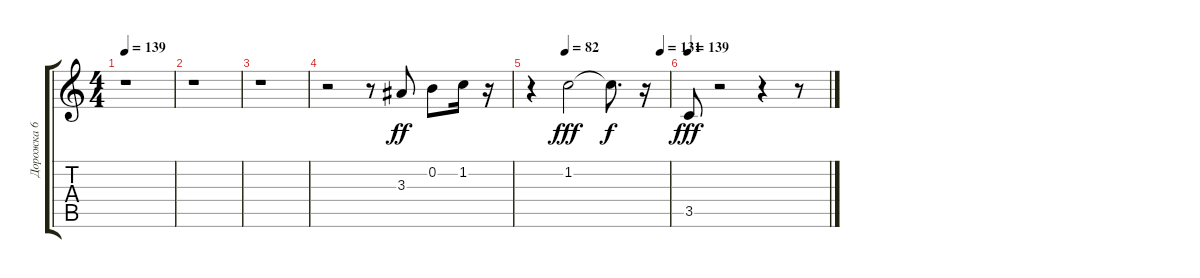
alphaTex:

\track ("Дорожка 6" "Дорожка 6") {instrument guitarharmonics}
\staff {score tabs}
\tuning (E4 B3 G3 D3 A2 E2) {hide}
\ts (4 4)
\tempo 139
\clef g2
\ks c
r.1{dy f} |
r.1 |
r.1 |
r.2 r.8 3.3.8{dy ff balance 8} 0.2.8 1.2.16 r.16 |
\tempo (82 0.25)
\tempo (131 0.9375)
r.4 1.2.2{dy fff} 1.2{t}.8{d dy f} r.16 |
\tempo 139
3.5.8{dy fff} r.2 r.4 r.8
